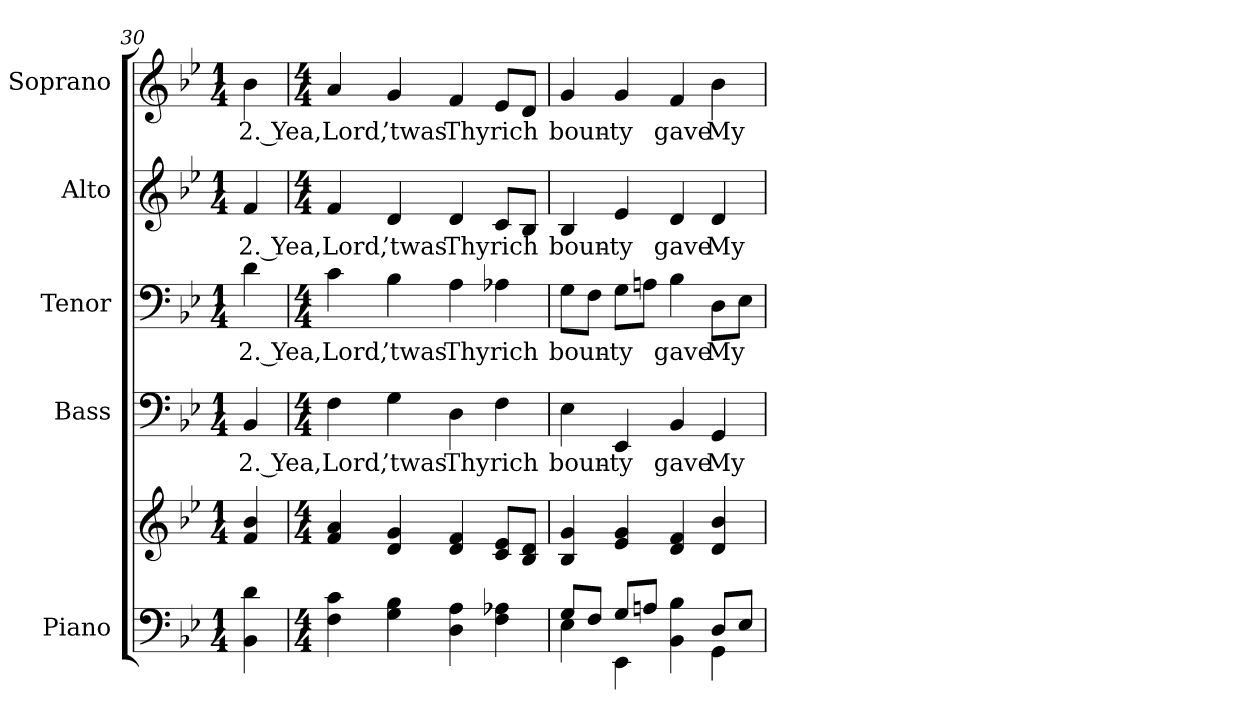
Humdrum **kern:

**kern	**kern	**kern	**text	**kern	**text	**kern	**text	**kern	**text
*part5	*part5	*part4	*part4	*part3	*part3	*part2	*part2	*part1	*part1
*staff6	*staff5	*staff4	*staff4	*staff3	*staff3	*staff2	*staff2	*staff1	*staff1
*I"Piano	*	*I"Bass	*	*I"Tenor	*	*I"Alto	*	*I"Soprano	*
*I'Pno.	*	*I'B.	*	*I'T.	*	*I'A.	*	*I'S.	*
*clefF4	*clefG2	*clefF4	*	*clefF4	*	*clefG2	*	*clefG2	*
*k[b-e-]	*k[b-e-]	*k[b-e-]	*	*k[b-e-]	*	*k[b-e-]	*	*k[b-e-]	*
*B-:	*B-:	*B-:	*	*B-:	*	*B-:	*	*B-:	*
*M1/4	*M1/4	*M1/4	*	*M1/4	*	*M1/4	*	*M1/4	*
=30	=30	=30	=30	=30	=30	=30	=30	=30	=30
!	!	!	!LO:LY:b:color=#000000	!	!	!	!	!	!
!	!	!	!	!	!LO:LY:b:color=#000000	!	!	!	!
!	!	!	!	!	!	!	!LO:LY:b:color=#000000	!	!
!	!	!	!	!	!	!	!	!	!LO:LY:b:color=#000000
4BB-i\ 4di	4fi/ 4b-i	4BB-i/	2. Yea,	4di\	2. Yea,	4fi/	2. Yea,	4b-i\	2. Yea,
!!LO:PB:g=z
=31	=31	=31	=31	=31	=31	=31	=31	=31	=31
*M4/4	*M4/4	*M4/4	*	*M4/4	*	*M4/4	*	*M4/4	*
!	!	!	!LO:LY:b:color=#000000	!	!	!	!	!	!
!	!	!	!	!	!LO:LY:b:color=#000000	!	!	!	!
!	!	!	!	!	!	!	!LO:LY:b:color=#000000	!	!
!	!	!	!	!	!	!	!	!	!LO:LY:b:color=#000000
4Fi\ 4ci	4fi/ 4ai	4Fi\	Lord,	4ci\	Lord,	4fi/	Lord,	4ai/	Lord,
!	!	!	!LO:LY:b:color=#000000	!	!	!	!	!	!
!	!	!	!	!	!LO:LY:b:color=#000000	!	!	!	!
!	!	!	!	!	!	!	!LO:LY:b:color=#000000	!	!
!	!	!	!	!	!	!	!	!	!LO:LY:b:color=#000000
4Gi\ 4B-i	4di/ 4gi	4Gi\	’twas	4B-i\	’twas	4di/	’twas	4gi/	’twas
!	!	!	!LO:LY:b:color=#000000	!	!	!	!	!	!
!	!	!	!	!	!LO:LY:b:color=#000000	!	!	!	!
!	!	!	!	!	!	!	!LO:LY:b:color=#000000	!	!
!	!	!	!	!	!	!	!	!	!LO:LY:b:color=#000000
4Di\ 4Ai	4di/ 4fi	4Di\	Thy	4Ai\	Thy	4di/	Thy	4fi/	Thy
!	!	!	!LO:LY:b:color=#000000	!	!	!	!	!	!
!	!	!	!	!	!LO:LY:b:color=#000000	!	!	!	!
!	!	!	!	!	!	!	!LO:LY:b:color=#000000	!	!
!	!	!	!	!	!	!	!	!	!LO:LY:b:color=#000000
4Fi\ 4A-Xi	8ci/ 8e-iL	4Fi\	rich	4A-Xi\	rich	8ci/L	rich	8e-i/L	rich
.	8B-i/ 8diJ	.	.	.	.	8B-i/J	.	8di/J	.
=32	=32	=32	=32	=32	=32	=32	=32	=32	=32
*^	*	*	*	*	*	*	*	*	*
!	!	!	!	!LO:LY:b:color=#000000	!	!	!	!	!	!
!	!	!	!	!	!	!LO:LY:b:color=#000000	!	!	!	!
!	!	!	!	!	!	!	!	!LO:LY:b:color=#000000	!	!
!	!	!	!	!	!	!	!	!	!	!LO:LY:b:color=#000000
8Gi/L	4E-i\	4B-i/ 4gi	4E-i\	boun-	8Gi\L	boun-	4B-i/	boun-	4gi/	boun-
8Fi/J	.	.	.	.	8Fi\J	.	.	.	.	.
!	!	!	!	!LO:LY:b:color=#000000	!	!	!	!	!	!
!	!	!	!	!	!	!LO:LY:b:color=#000000	!	!	!	!
!	!	!	!	!	!	!	!	!LO:LY:b:color=#000000	!	!
!	!	!	!	!	!	!	!	!	!	!LO:LY:b:color=#000000
8Gi/L	4EE-i\	4e-i/ 4gi	4EE-i/	-ty	8Gi\L	-ty	4e-i/	-ty	4gi/	-ty
8Ani/J	.	.	.	.	8Ani\J	.	.	.	.	.
!	!	!	!	!LO:LY:b:color=#000000	!	!	!	!	!	!
!	!	!	!	!	!	!LO:LY:b:color=#000000	!	!	!	!
!	!	!	!	!	!	!	!	!LO:LY:b:color=#000000	!	!
!	!	!	!	!	!	!	!	!	!	!LO:LY:b:color=#000000
4BB-i\ 4B-i	4ryy	4di/ 4fi	4BB-i/	gave	4B-i\	gave	4di/	gave	4fi/	gave
!	!	!	!	!LO:LY:b:color=#000000	!	!	!	!	!	!
!	!	!	!	!	!	!LO:LY:b:color=#000000	!	!	!	!
!	!	!	!	!	!	!	!	!LO:LY:b:color=#000000	!	!
!	!	!	!	!	!	!	!	!	!	!LO:LY:b:color=#000000
8Di/L	4GGi\	4di/ 4b-i	4GGi/	My	8Di\L	My	4di/	My	4b-i\	My
8E-i/J	.	.	.	.	8E-i\J	.	.	.	.	.
*v	*v	*	*	*	*	*	*	*	*	*
=	=	=	=	=	=	=	=	=	=
*-	*-	*-	*-	*-	*-	*-	*-	*-	*-
